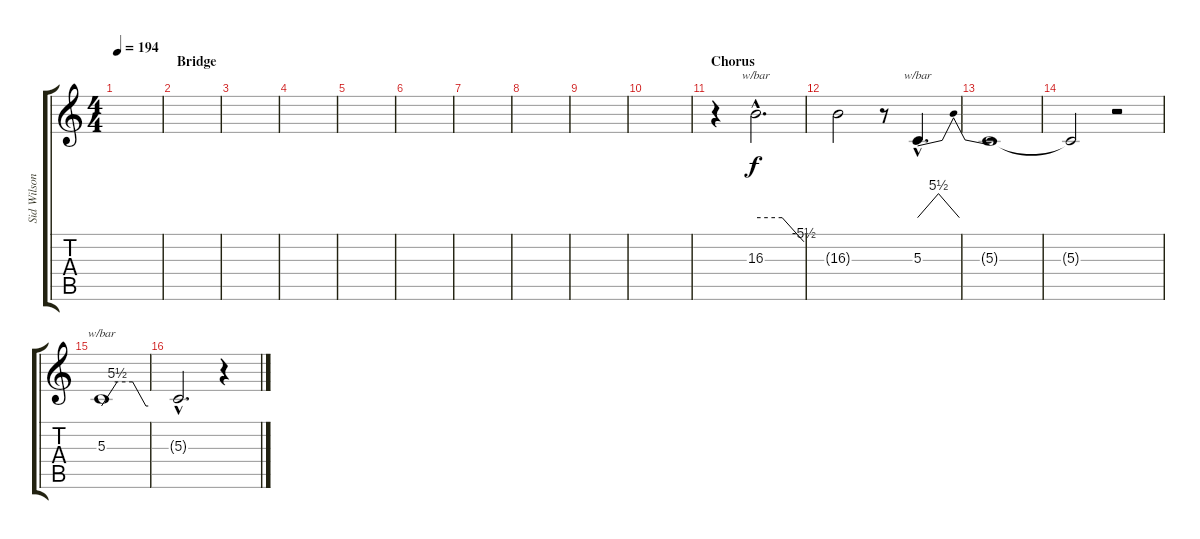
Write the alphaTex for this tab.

\track ("Sid Wilson" "Sid Wilson") {instrument accordion}
\staff {score tabs}
\tuning (E4 B3 G3 D3 A2 E2) {hide}
\ts (4 4)
\tempo 194
\clef g2
\ks c
|
\section ("" "Bridge")
|
|
|
|
|
|
|
|
|
\section ("" "Chorus")
r.4 16.3{hac}.2{d tbe (custom default 0 0 33 0 60 -22) volume 4 instrument accordion} |
16.3{t}.2 r.8 5.3{hac}.4{d tbe (dip default 0 0 16 22 47 22 60 0) volume 7} |
5.3{t}.1 |
5.3{t}.2 r.2 |
5.3.1{tbe (custom default 0 0 20 22 40 22 57 0 60 0)} |
5.3{hac t}.2{d} r.4
